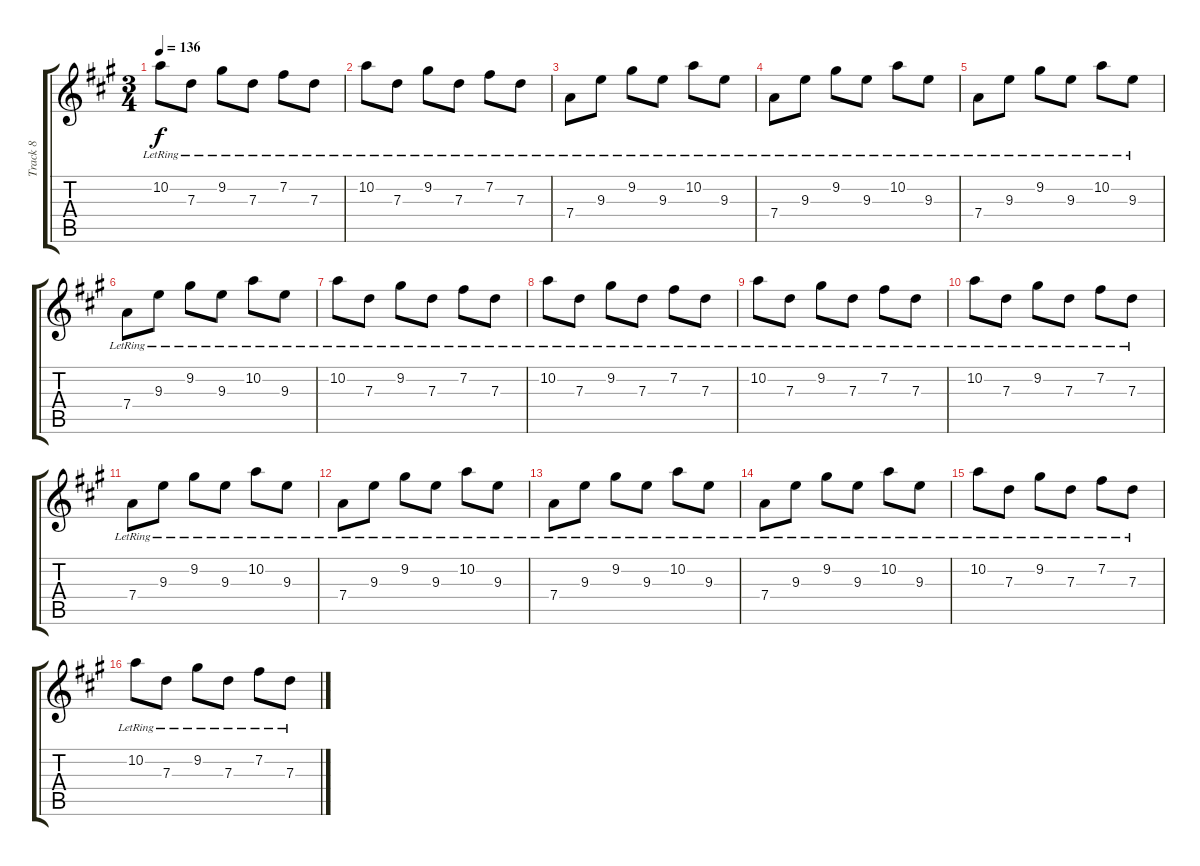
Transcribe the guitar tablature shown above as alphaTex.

\track ("Track 8" "Track 8") {instrument electricguitarjazz}
\staff {score tabs}
\tuning (E4 B3 G3 D3 A2 E2) {hide}
\ts (3 4)
\tempo 136
\clef g2
\ks a
10.2{lr}.8{dy f} 7.3{lr}.8 9.2{lr}.8 7.3{lr}.8 7.2{lr}.8 7.3{lr}.8 |
10.2{lr}.8 7.3{lr}.8 9.2{lr}.8 7.3{lr}.8 7.2{lr}.8 7.3{lr}.8 |
7.4{lr}.8 9.3{lr}.8 9.2{lr}.8 9.3{lr}.8 10.2{lr}.8 9.3{lr}.8 |
7.4{lr}.8 9.3{lr}.8 9.2{lr}.8 9.3{lr}.8 10.2{lr}.8 9.3{lr}.8 |
7.4{lr}.8 9.3{lr}.8 9.2{lr}.8 9.3{lr}.8 10.2{lr}.8 9.3{lr}.8 |
7.4{lr}.8 9.3{lr}.8 9.2{lr}.8 9.3{lr}.8 10.2{lr}.8 9.3{lr}.8 |
10.2{lr}.8 7.3{lr}.8 9.2{lr}.8 7.3{lr}.8 7.2{lr}.8 7.3{lr}.8 |
10.2{lr}.8 7.3{lr}.8 9.2{lr}.8 7.3{lr}.8 7.2{lr}.8 7.3{lr}.8 |
10.2{lr}.8 7.3{lr}.8 9.2{lr}.8 7.3{lr}.8 7.2{lr}.8 7.3{lr}.8 |
10.2{lr}.8 7.3{lr}.8 9.2{lr}.8 7.3{lr}.8 7.2{lr}.8 7.3{lr}.8 |
7.4{lr}.8 9.3{lr}.8 9.2{lr}.8 9.3{lr}.8 10.2{lr}.8 9.3{lr}.8 |
7.4{lr}.8 9.3{lr}.8 9.2{lr}.8 9.3{lr}.8 10.2{lr}.8 9.3{lr}.8 |
7.4{lr}.8 9.3{lr}.8 9.2{lr}.8 9.3{lr}.8 10.2{lr}.8 9.3{lr}.8 |
7.4{lr}.8 9.3{lr}.8 9.2{lr}.8 9.3{lr}.8 10.2{lr}.8 9.3{lr}.8 |
10.2{lr}.8 7.3{lr}.8 9.2{lr}.8 7.3{lr}.8 7.2{lr}.8 7.3{lr}.8 |
10.2{lr}.8 7.3{lr}.8 9.2{lr}.8 7.3{lr}.8 7.2{lr}.8 7.3{lr}.8
